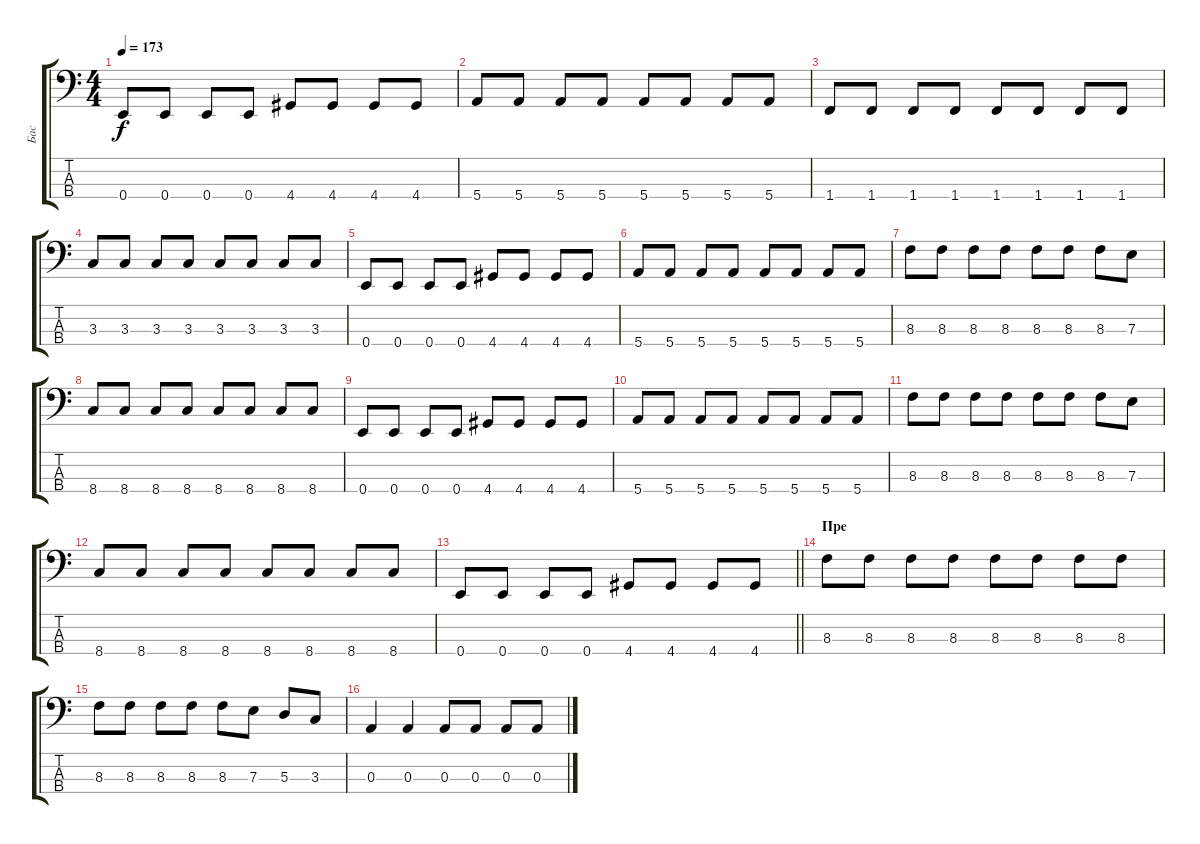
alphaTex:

\track ("Бас" "Бас") {instrument electricbassfinger}
\staff {score tabs}
\tuning (G2 D2 A1 E1) {hide}
\ts (4 4)
\tempo 173
\clef f4
\ks c
0.4.8{dy f} 0.4.8 0.4.8 0.4.8 4.4.8 4.4.8 4.4.8 4.4.8 |
5.4.8 5.4.8 5.4.8 5.4.8 5.4.8 5.4.8 5.4.8 5.4.8 |
1.4.8 1.4.8 1.4.8 1.4.8 1.4.8 1.4.8 1.4.8 1.4.8 |
3.3.8 3.3.8 3.3.8 3.3.8 3.3.8 3.3.8 3.3.8 3.3.8 |
0.4.8 0.4.8 0.4.8 0.4.8 4.4.8 4.4.8 4.4.8 4.4.8 |
5.4.8 5.4.8 5.4.8 5.4.8 5.4.8 5.4.8 5.4.8 5.4.8 |
8.3.8 8.3.8 8.3.8 8.3.8 8.3.8 8.3.8 8.3.8 7.3.8 |
8.4.8 8.4.8 8.4.8 8.4.8 8.4.8 8.4.8 8.4.8 8.4.8 |
0.4.8 0.4.8 0.4.8 0.4.8 4.4.8 4.4.8 4.4.8 4.4.8 |
5.4.8 5.4.8 5.4.8 5.4.8 5.4.8 5.4.8 5.4.8 5.4.8 |
8.3.8 8.3.8 8.3.8 8.3.8 8.3.8 8.3.8 8.3.8 7.3.8 |
8.4.8 8.4.8 8.4.8 8.4.8 8.4.8 8.4.8 8.4.8 8.4.8 |
\barLineRight lightlight
0.4.8 0.4.8 0.4.8 0.4.8 4.4.8 4.4.8 4.4.8 4.4.8 |
\section ("" "Пре")
8.3.8 8.3.8 8.3.8 8.3.8 8.3.8 8.3.8 8.3.8 8.3.8 |
8.3.8 8.3.8 8.3.8 8.3.8 8.3.8 7.3.8 5.3.8 3.3.8 |
0.3.4 0.3.4 0.3.8 0.3.8 0.3.8 0.3.8
